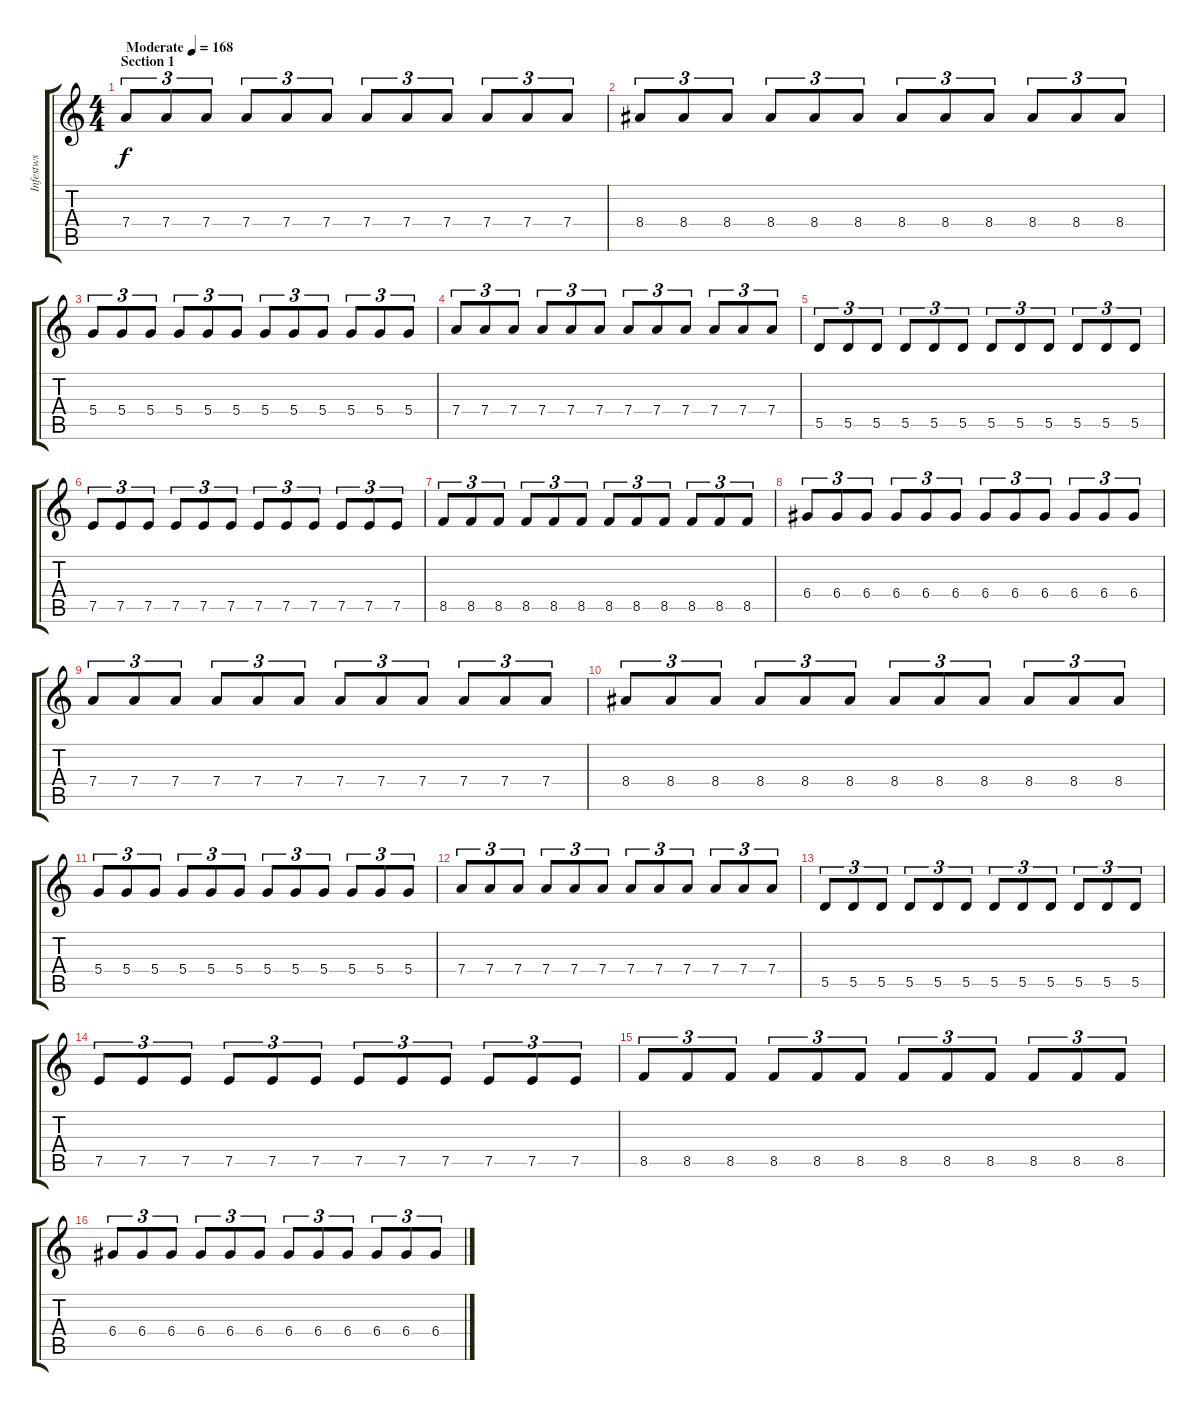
\track ("Infestws" "Infestws") {instrument overdrivenguitar}
\staff {score tabs}
\tuning (E4 B3 G3 D3 A2 E2) {hide}
\ts (4 4)
\section ("" "Section 1")
\tempo (168 "Moderate")
\clef g2
\ks c
7.4.8{tu (3 2) dy f instrument overdrivenguitar} 7.4.8{tu (3 2)} 7.4.8{tu (3 2)} 7.4.8{tu (3 2)} 7.4.8{tu (3 2)} 7.4.8{tu (3 2)} 7.4.8{tu (3 2)} 7.4.8{tu (3 2)} 7.4.8{tu (3 2)} 7.4.8{tu (3 2)} 7.4.8{tu (3 2)} 7.4.8{tu (3 2)} |
8.4.8{tu (3 2)} 8.4.8{tu (3 2)} 8.4.8{tu (3 2)} 8.4.8{tu (3 2)} 8.4.8{tu (3 2)} 8.4.8{tu (3 2)} 8.4.8{tu (3 2)} 8.4.8{tu (3 2)} 8.4.8{tu (3 2)} 8.4.8{tu (3 2)} 8.4.8{tu (3 2)} 8.4.8{tu (3 2)} |
5.4.8{tu (3 2)} 5.4.8{tu (3 2)} 5.4.8{tu (3 2)} 5.4.8{tu (3 2)} 5.4.8{tu (3 2)} 5.4.8{tu (3 2)} 5.4.8{tu (3 2)} 5.4.8{tu (3 2)} 5.4.8{tu (3 2)} 5.4.8{tu (3 2)} 5.4.8{tu (3 2)} 5.4.8{tu (3 2)} |
7.4.8{tu (3 2)} 7.4.8{tu (3 2)} 7.4.8{tu (3 2)} 7.4.8{tu (3 2)} 7.4.8{tu (3 2)} 7.4.8{tu (3 2)} 7.4.8{tu (3 2)} 7.4.8{tu (3 2)} 7.4.8{tu (3 2)} 7.4.8{tu (3 2)} 7.4.8{tu (3 2)} 7.4.8{tu (3 2)} |
5.5.8{tu (3 2)} 5.5.8{tu (3 2)} 5.5.8{tu (3 2)} 5.5.8{tu (3 2)} 5.5.8{tu (3 2)} 5.5.8{tu (3 2)} 5.5.8{tu (3 2)} 5.5.8{tu (3 2)} 5.5.8{tu (3 2)} 5.5.8{tu (3 2)} 5.5.8{tu (3 2)} 5.5.8{tu (3 2)} |
7.5.8{tu (3 2)} 7.5.8{tu (3 2)} 7.5.8{tu (3 2)} 7.5.8{tu (3 2)} 7.5.8{tu (3 2)} 7.5.8{tu (3 2)} 7.5.8{tu (3 2)} 7.5.8{tu (3 2)} 7.5.8{tu (3 2)} 7.5.8{tu (3 2)} 7.5.8{tu (3 2)} 7.5.8{tu (3 2)} |
8.5.8{tu (3 2)} 8.5.8{tu (3 2)} 8.5.8{tu (3 2)} 8.5.8{tu (3 2)} 8.5.8{tu (3 2)} 8.5.8{tu (3 2)} 8.5.8{tu (3 2)} 8.5.8{tu (3 2)} 8.5.8{tu (3 2)} 8.5.8{tu (3 2)} 8.5.8{tu (3 2)} 8.5.8{tu (3 2)} |
6.4.8{tu (3 2)} 6.4.8{tu (3 2)} 6.4.8{tu (3 2)} 6.4.8{tu (3 2)} 6.4.8{tu (3 2)} 6.4.8{tu (3 2)} 6.4.8{tu (3 2)} 6.4.8{tu (3 2)} 6.4.8{tu (3 2)} 6.4.8{tu (3 2)} 6.4.8{tu (3 2)} 6.4.8{tu (3 2)} |
7.4.8{tu (3 2)} 7.4.8{tu (3 2)} 7.4.8{tu (3 2)} 7.4.8{tu (3 2)} 7.4.8{tu (3 2)} 7.4.8{tu (3 2)} 7.4.8{tu (3 2)} 7.4.8{tu (3 2)} 7.4.8{tu (3 2)} 7.4.8{tu (3 2)} 7.4.8{tu (3 2)} 7.4.8{tu (3 2)} |
8.4.8{tu (3 2)} 8.4.8{tu (3 2)} 8.4.8{tu (3 2)} 8.4.8{tu (3 2)} 8.4.8{tu (3 2)} 8.4.8{tu (3 2)} 8.4.8{tu (3 2)} 8.4.8{tu (3 2)} 8.4.8{tu (3 2)} 8.4.8{tu (3 2)} 8.4.8{tu (3 2)} 8.4.8{tu (3 2)} |
5.4.8{tu (3 2)} 5.4.8{tu (3 2)} 5.4.8{tu (3 2)} 5.4.8{tu (3 2)} 5.4.8{tu (3 2)} 5.4.8{tu (3 2)} 5.4.8{tu (3 2)} 5.4.8{tu (3 2)} 5.4.8{tu (3 2)} 5.4.8{tu (3 2)} 5.4.8{tu (3 2)} 5.4.8{tu (3 2)} |
7.4.8{tu (3 2)} 7.4.8{tu (3 2)} 7.4.8{tu (3 2)} 7.4.8{tu (3 2)} 7.4.8{tu (3 2)} 7.4.8{tu (3 2)} 7.4.8{tu (3 2)} 7.4.8{tu (3 2)} 7.4.8{tu (3 2)} 7.4.8{tu (3 2)} 7.4.8{tu (3 2)} 7.4.8{tu (3 2)} |
5.5.8{tu (3 2)} 5.5.8{tu (3 2)} 5.5.8{tu (3 2)} 5.5.8{tu (3 2)} 5.5.8{tu (3 2)} 5.5.8{tu (3 2)} 5.5.8{tu (3 2)} 5.5.8{tu (3 2)} 5.5.8{tu (3 2)} 5.5.8{tu (3 2)} 5.5.8{tu (3 2)} 5.5.8{tu (3 2)} |
7.5.8{tu (3 2)} 7.5.8{tu (3 2)} 7.5.8{tu (3 2)} 7.5.8{tu (3 2)} 7.5.8{tu (3 2)} 7.5.8{tu (3 2)} 7.5.8{tu (3 2)} 7.5.8{tu (3 2)} 7.5.8{tu (3 2)} 7.5.8{tu (3 2)} 7.5.8{tu (3 2)} 7.5.8{tu (3 2)} |
8.5.8{tu (3 2)} 8.5.8{tu (3 2)} 8.5.8{tu (3 2)} 8.5.8{tu (3 2)} 8.5.8{tu (3 2)} 8.5.8{tu (3 2)} 8.5.8{tu (3 2)} 8.5.8{tu (3 2)} 8.5.8{tu (3 2)} 8.5.8{tu (3 2)} 8.5.8{tu (3 2)} 8.5.8{tu (3 2)} |
6.4.8{tu (3 2)} 6.4.8{tu (3 2)} 6.4.8{tu (3 2)} 6.4.8{tu (3 2)} 6.4.8{tu (3 2)} 6.4.8{tu (3 2)} 6.4.8{tu (3 2)} 6.4.8{tu (3 2)} 6.4.8{tu (3 2)} 6.4.8{tu (3 2)} 6.4.8{tu (3 2)} 6.4.8{tu (3 2)}
